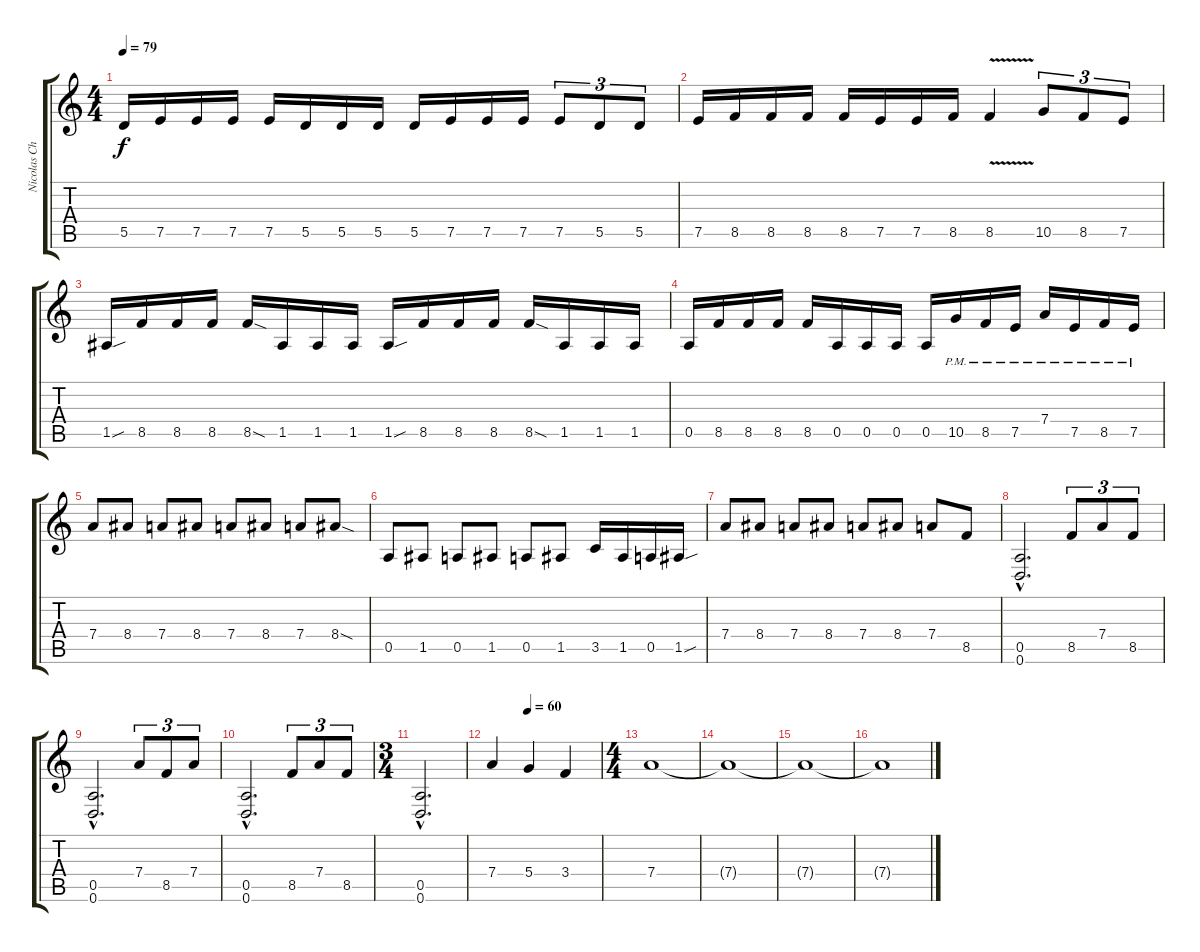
\track ("Nicolas Chevrollier" "Nicolas Ch") {instrument distortionguitar}
\staff {score tabs}
\tuning (E4 B3 G3 D3 A2 D2) {hide}
\ts (4 4)
\tempo 79
\clef g2
\ks c
5.5.16{dy f} 7.5.16 7.5.16 7.5.16 7.5.16 5.5.16 5.5.16 5.5.16 5.5.16 7.5.16 7.5.16 7.5.16 7.5.8{tu (3 2)} 5.5.8{tu (3 2)} 5.5.8{tu (3 2)} |
7.5.16 8.5.16 8.5.16 8.5.16 8.5.16 7.5.16 7.5.16 8.5.16 8.5{v}.4 10.5.8{tu (3 2)} 8.5.8{tu (3 2)} 7.5.8{tu (3 2)} |
1.5{sou}.16 8.5.16 8.5.16 8.5.16 8.5{sod}.16 1.5.16 1.5.16 1.5.16 1.5{sou}.16 8.5.16 8.5.16 8.5.16 8.5{sod}.16 1.5.16 1.5.16 1.5.16 |
0.5.16 8.5.16 8.5.16 8.5.16 8.5.16 0.5.16 0.5.16 0.5.16 0.5.16 10.5{pm}.16 8.5{pm}.16 7.5{pm}.16 7.4{pm}.16 7.5{pm}.16 8.5{pm}.16 7.5{pm}.16 |
7.4.8 8.4.8 7.4.8 8.4.8 7.4.8 8.4.8 7.4.8 8.4{sod}.8 |
0.5.8 1.5.8 0.5.8 1.5.8 0.5.8 1.5.8 3.5.16 1.5.16 0.5.16 1.5{sou}.16 |
7.4.8 8.4.8 7.4.8 8.4.8 7.4.8 8.4.8 7.4.8 8.5.8 |
(0.5{hac} 0.6{hac}).2{d} 8.5.8{tu (3 2)} 7.4.8{tu (3 2)} 8.5.8{tu (3 2)} |
(0.5{hac} 0.6{hac}).2{d} 7.4.8{tu (3 2)} 8.5.8{tu (3 2)} 7.4.8{tu (3 2)} |
(0.5{hac} 0.6{hac}).2{d} 8.5.8{tu (3 2)} 7.4.8{tu (3 2)} 8.5.8{tu (3 2)} |
\ts (3 4)
(0.5{hac} 0.6{hac}).2{d} |
\tempo (60 0.3333333333333333)
7.4.4 5.4.4 3.4.4 |
\ts (4 4)
7.4.1 |
7.4{t}.1 |
7.4{t}.1 |
7.4{t}.1
